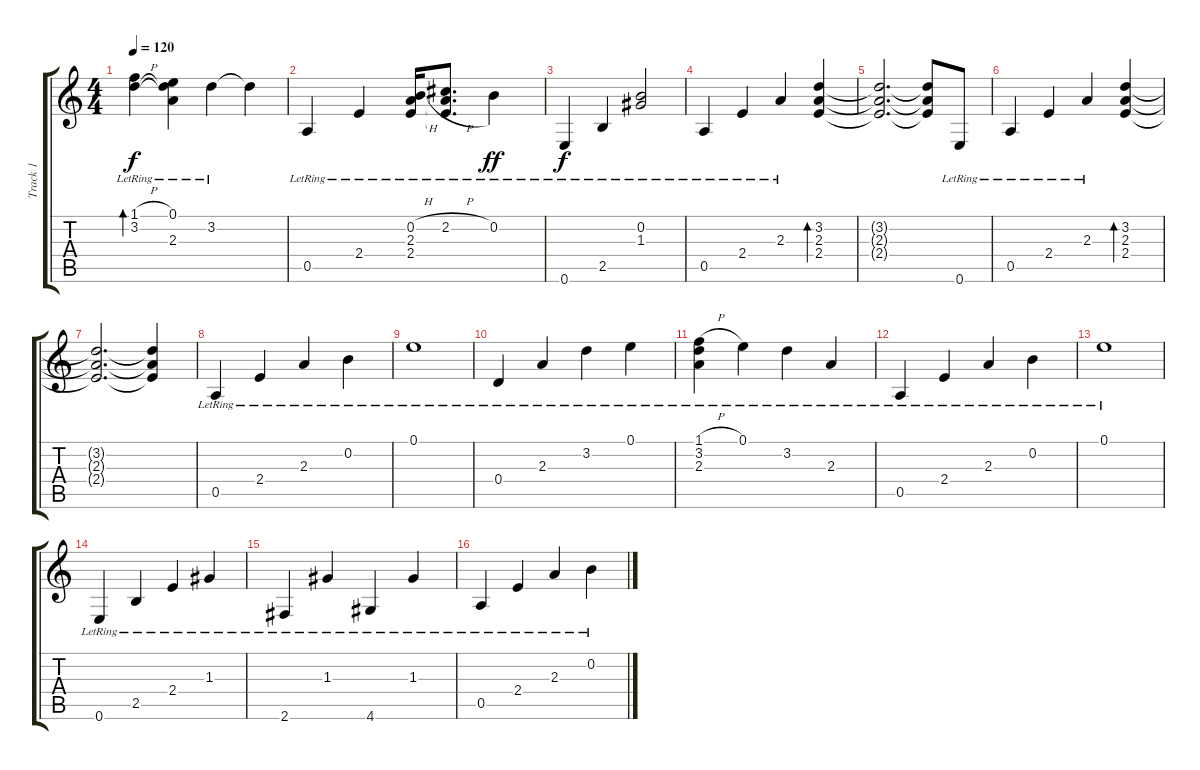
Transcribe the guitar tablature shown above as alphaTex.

\track ("Track 1" "Track 1") {instrument acousticguitarsteel}
\staff {score tabs}
\tuning (E4 B3 G3 D3 A2 E2) {hide}
\ts (4 4)
\tempo 120
\clef g2
\ks c
(1.1{h lr} 3.2{h}).4{bd 120 dy f} (0.1{lr} 3.2{t} 2.3{t}).4 3.2{lr}.4 3.2{t}.4 |
0.5{lr}.4 2.4{lr}.4 (0.2{h lr} 2.3{lr} 2.4{lr}).16 (2.2{h lr} 2.3{t} 2.4{t}).8{d} 0.2{lr}.4{dy ff} |
0.6{lr}.4{dy f} 2.5{lr}.4 (0.2{lr} 1.3{lr}).2 |
0.5{lr}.4 2.4{lr}.4 2.3{lr}.4 (3.2 2.3 2.4).4{bd 120} |
(3.2{t} 2.3{t} 2.4{t}).2{d} (3.2{t} 2.3{t} 2.4{t}).8 0.6{lr}.8 |
0.5{lr}.4 2.4{lr}.4 2.3{lr}.4 (3.2 2.3 2.4).4{bd 120} |
(3.2{t} 2.3{t} 2.4{t}).2{d} (3.2{t} 2.3{t} 2.4{t}).4 |
0.5{lr}.4 2.4{lr}.4 2.3{lr}.4 0.2{lr}.4 |
0.1{lr}.1 |
0.4{lr}.4 2.3{lr}.4 3.2{lr}.4 0.1{lr}.4 |
(1.1{h lr} 3.2{lr} 2.3{lr}).4 0.1{lr}.4 3.2{lr}.4 2.3{lr}.4 |
0.5{lr}.4 2.4{lr}.4 2.3{lr}.4 0.2{lr}.4 |
0.1{lr}.1 |
0.6{lr}.4 2.5{lr}.4 2.4{lr}.4 1.3{lr}.4 |
2.6{lr}.4 1.3{lr}.4 4.6{lr}.4 1.3{lr}.4 |
0.5{lr}.4 2.4{lr}.4 2.3{lr}.4 0.2{lr}.4
